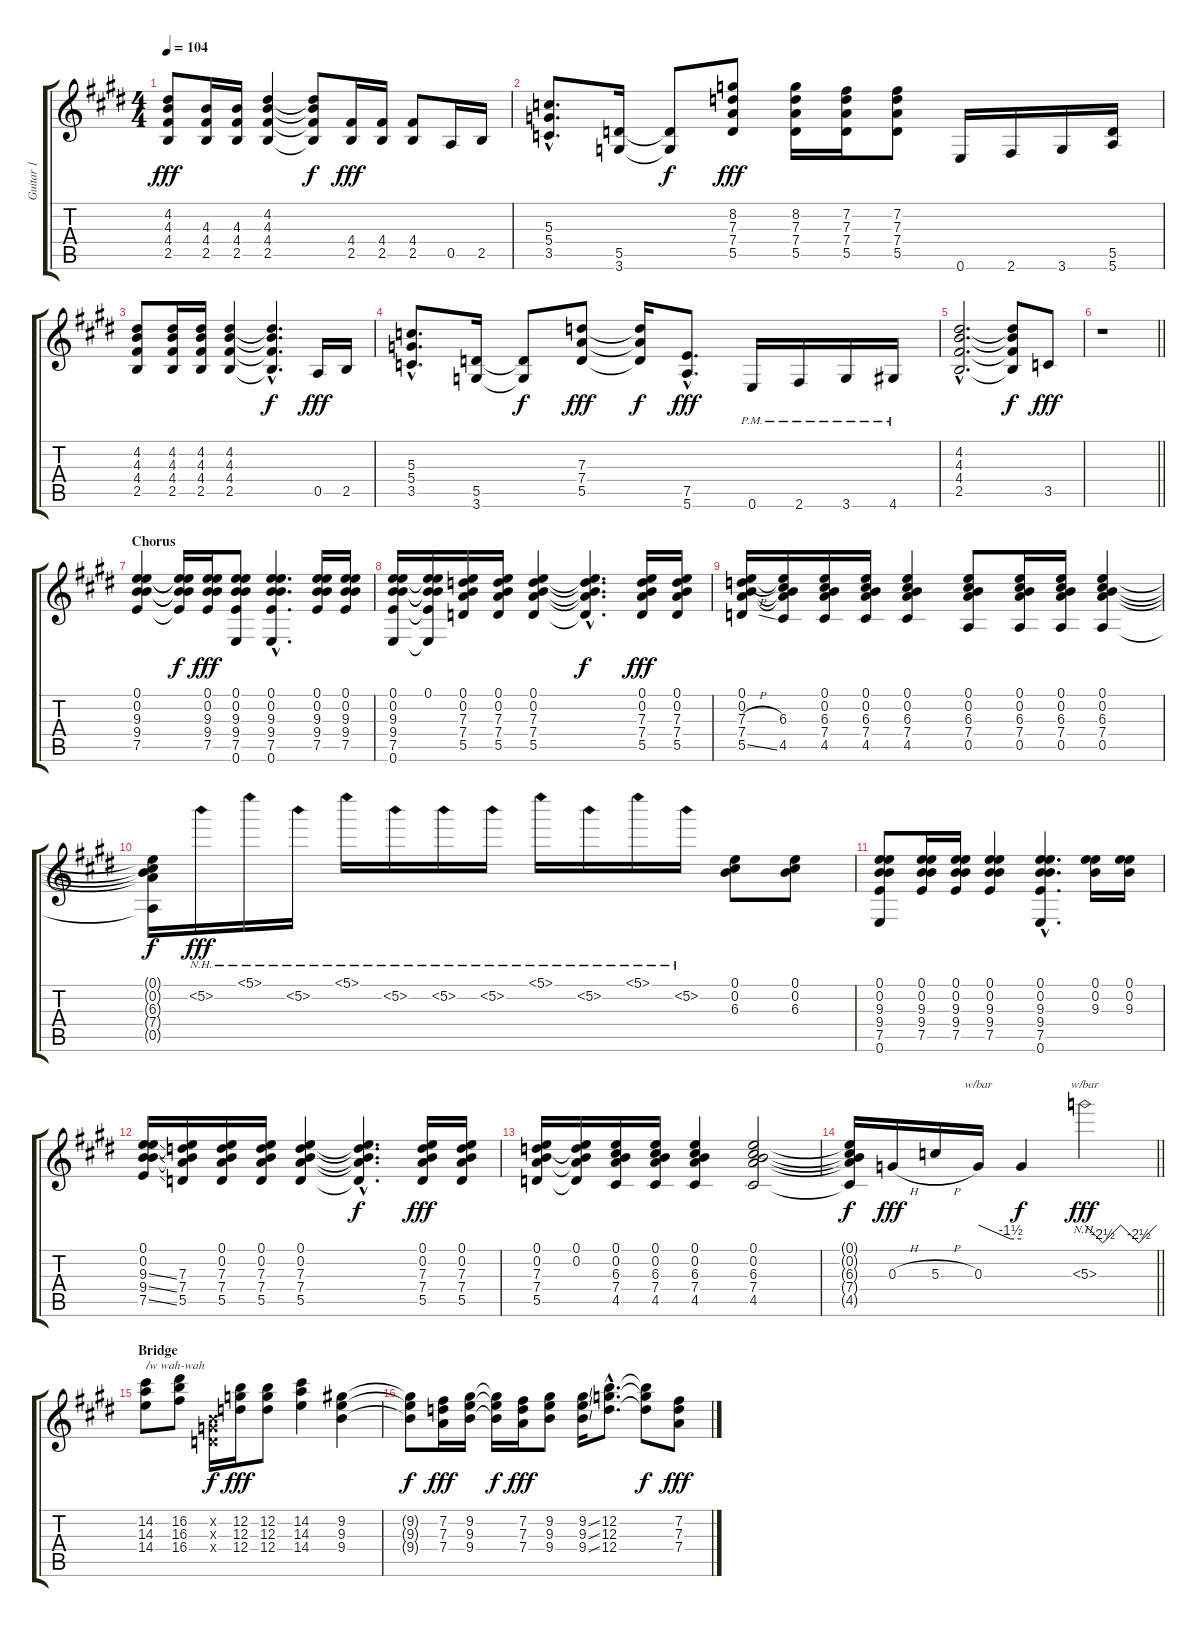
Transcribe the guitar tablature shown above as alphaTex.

\track ("Guitar 1" "Guitar 1") {instrument distortionguitar}
\staff {score tabs}
\tuning (E4 B3 G3 D3 A2 E2) {hide}
\ts (4 4)
\tempo 104
\clef g2
\ks e
(4.2 4.3 4.4 2.5).8{dy fff} (4.3 4.4 2.5).16 (4.3 4.4 2.5).16 (4.2 4.3 4.4 2.5).4 (4.2{t} 4.3{t} 4.4{t} 2.5{t}).8{dy f} (4.4 2.5).16{dy fff} (4.4 2.5).16 (4.4 2.5).8 0.5.16 2.5.16 |
(5.3{hac} 5.4{hac} 3.5{hac}).8{d} (5.5 3.6).16 (5.5{t} 3.6{t}).8{dy f} (8.2 7.3 7.4 5.5).8{dy fff} (8.2 7.3 7.4 5.5).16 (7.2 7.3 7.4 5.5).16 (7.2 7.3 7.4 5.5).8 0.6.16 2.6.16 3.6.16 (5.5 5.6).16 |
(4.2 4.3 4.4 2.5).8 (4.2 4.3 4.4 2.5).16 (4.2 4.3 4.4 2.5).16 (4.2 4.3 4.4 2.5).4 (4.2{hac t} 4.3{hac t} 4.4{hac t} 2.5{hac t}).4{d dy f} 0.5.16{dy fff} 2.5.16 |
(5.3{hac} 5.4{hac} 3.5{hac}).8{d} (5.5 3.6).16 (5.5{t} 3.6{t}).8{dy f} (7.3 7.4 5.5).8{dy fff} (7.3{t} 7.4{t} 5.5{t}).16{dy f} (7.5{hac} 5.6{hac}).8{d dy fff} 0.6{pm}.16 2.6{pm}.16 3.6{pm}.16 4.6{pm}.16 |
(4.2{hac} 4.3{hac} 4.4{hac} 2.5{hac}).2{d} (4.2{t} 4.3{t} 4.4{t} 2.5{t}).8{dy f} 3.5.8{dy fff} |
\barLineRight lightlight
r.1 |
\section ("" "Chorus")
(0.1 0.2 9.3 9.4 7.5).4 (0.1{t} 0.2{t} 9.3{t} 9.4{t} 7.5{t}).16{dy f} (0.1 0.2 9.3 9.4 7.5).16{dy fff} (0.1 0.2 9.3 9.4 7.5 0.6).8 (0.1{hac} 0.2{hac} 9.3{hac} 9.4{hac} 7.5{hac} 0.6{hac}).4{d} (0.1 0.2 9.3 9.4 7.5).16 (0.1 0.2 9.3 9.4 7.5).16 |
(0.1 0.2 9.3 9.4 7.5 0.6).16 (0.1 0.2{t} 9.3{t} 9.4{t} 7.5{t} 0.6{t}).16 (0.1 0.2 7.3 7.4 5.5).16 (0.1 0.2 7.3 7.4 5.5).16 (0.1 0.2 7.3 7.4 5.5).4 (0.1{hac t} 0.2{hac t} 7.3{hac t} 7.4{hac t} 5.5{hac t}).4{d dy f} (0.1 0.2 7.3 7.4 5.5).16{dy fff} (0.1 0.2 7.3 7.4 5.5).16 |
(0.1 0.2 7.3{h} 7.4 5.5{ss}).16 (0.1{t} 0.2{t} 6.3 7.4{t} 4.5).16 (0.1 0.2 6.3 7.4 4.5).16 (0.1 0.2 6.3 7.4 4.5).16 (0.1 0.2 6.3 7.4 4.5).4 (0.1 0.2 6.3 7.4 0.5).8 (0.1 0.2 6.3 7.4 0.5).16 (0.1 0.2 6.3 7.4 0.5).16 (0.1 0.2 6.3 7.4 0.5).4 |
(0.1{t} 0.2{t} 6.3{t} 7.4{t} 0.5{t}).16{dy f} 5.2{nh}.16{dy fff volume 0} 5.1{nh}.16 5.2{nh}.16 5.1{nh}.16 5.2{nh}.16 5.2{nh}.16 5.2{nh}.16 5.1{nh}.16 5.2{nh}.16 5.1{nh}.16 5.2{nh}.16 (0.1 0.2 6.3).8{volume 13} (0.1 0.2 6.3).8 |
(0.1 0.2 9.3 9.4 7.5 0.6).8 (0.1 0.2 9.3 9.4 7.5).16 (0.1 0.2 9.3 9.4 7.5).16 (0.1 0.2 9.3 9.4 7.5).4 (0.1{hac} 0.2{hac} 9.3{hac} 9.4{hac} 7.5{hac} 0.6{hac}).4{d} (0.1 0.2 9.3).16 (0.1 0.2 9.3).16 |
(0.1 0.2 9.3{ss} 9.4{ss} 7.5{ss}).16 (0.1{t} 0.2{t} 7.3 7.4 5.5).16 (0.1 0.2 7.3 7.4 5.5).16 (0.1 0.2 7.3 7.4 5.5).16 (0.1 0.2 7.3 7.4 5.5).4 (0.1{hac t} 0.2{hac t} 7.3{hac t} 7.4{hac t} 5.5{hac t}).4{d dy f} (0.1 0.2 7.3 7.4 5.5).16{dy fff} (0.1 0.2 7.3 7.4 5.5).16 |
(0.1 0.2 7.3 7.4 5.5).16 (0.1 0.2 7.3{t} 7.4{t} 5.5{t}).16 (0.1 0.2 6.3 7.4 4.5).16 (0.1 0.2 6.3 7.4 4.5).16 (0.1 0.2 6.3 7.4 4.5).4 (0.1 0.2 6.3 7.4 4.5).2 |
\barLineRight lightlight
(0.1{t} 0.2{t} 6.3{t} 7.4{t} 4.5{t}).16{dy f} 0.3{h}.16{dy fff} 5.3{h}.16 0.3.16{tbe (custom default 0 0 45 -6 60 -6)} 0.3{t}.4{dy f} 5.3{nh}.2{tbe (custom default 0 0 15 -10 30 0 45 -10 60 0) dy fff volume 0} |
\section ("" "Bridge")
(14.2 14.3 14.4).8{txt "/w wah-wah" volume 13} (16.2 16.3 16.4).8 (0.2{x} 0.3{x} 0.4{x}).16{dy f} (12.2 12.3 12.4).16{dy fff} (12.2 12.3 12.4).8 (14.2 14.3 14.4).4 (9.2 9.3 9.4).4 |
(9.2{t} 9.3{t} 9.4{t}).8{dy f} (7.2 7.3 7.4).16{dy fff} (9.2 9.3 9.4).16 (9.2{t} 9.3{t} 9.4{t}).16{dy f} (7.2 7.3 7.4).16{dy fff} (9.2 9.3 9.4).8 (9.2{ss} 9.3{ss} 9.4{ss}).16 (12.2{hac} 12.3{hac} 12.4{hac}).8{d} (12.2{t} 12.3{t} 12.4{t}).8{dy f} (7.2 7.3 7.4).8{dy fff}
